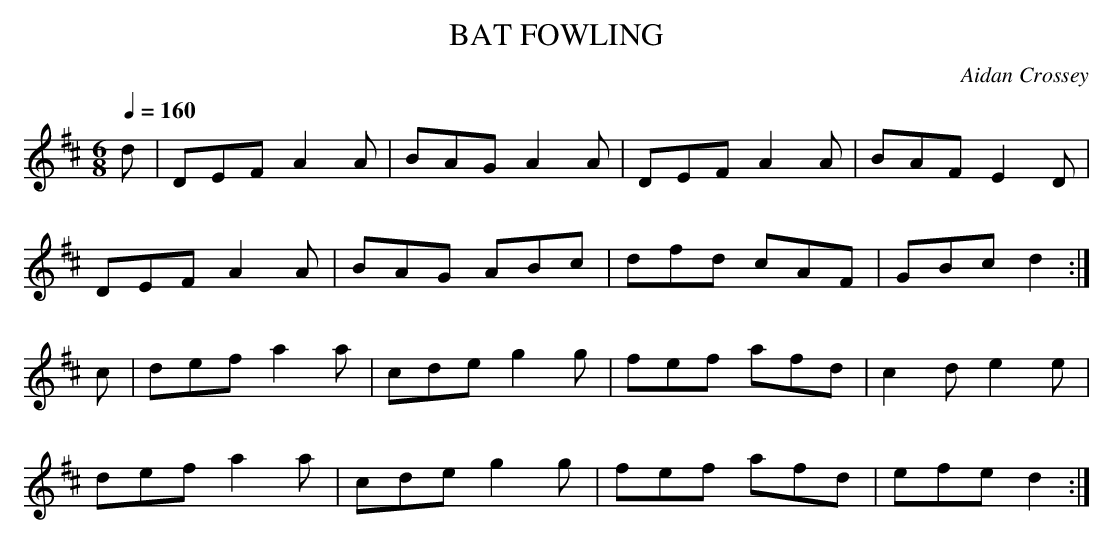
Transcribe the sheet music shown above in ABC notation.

X:1
T:BAT FOWLING
C:Aidan Crossey
M:6/8
Q:1/4=160
L:1/8
K:D Major
d|DEF A2A|BAG A2A|DEF A2A|BAF E2D|
DEF A2A|BAG ABc|dfd cAF|GBc d2 :|
c|def a2a|cde g2g|fef afd|c2d e2e|
def a2a|cde g2g|fef afd|efe d2 :|
